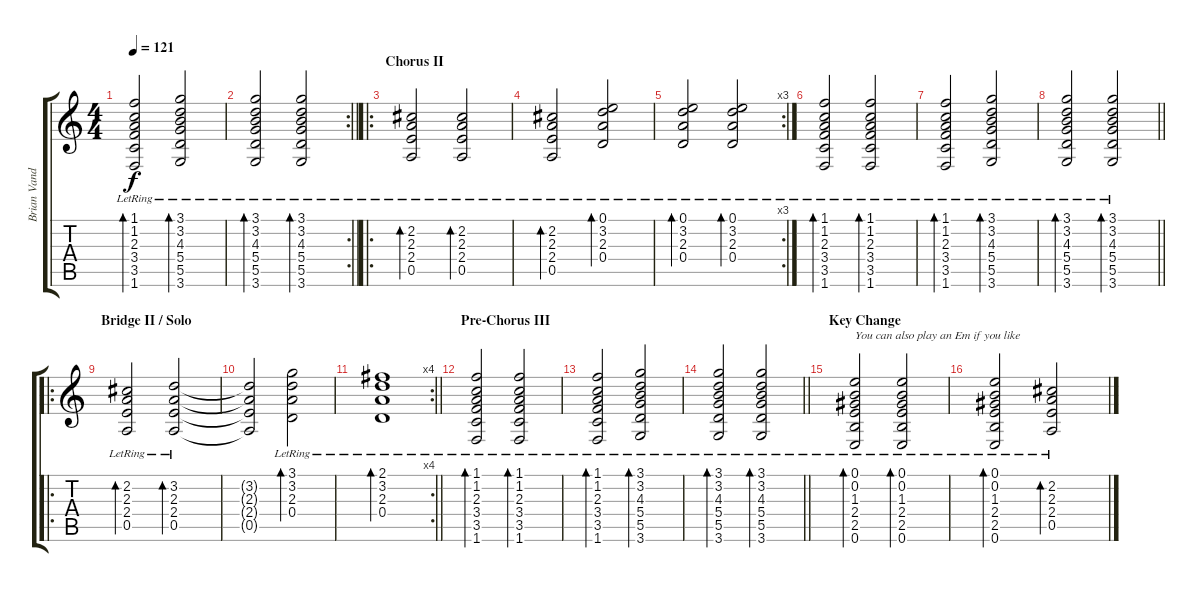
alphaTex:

\track ("Brian Vander Ark" "Brian Vand") {instrument acousticguitarsteel}
\staff {score tabs}
\tuning (E4 B3 G3 D3 A2 E2) {hide}
\ts (4 4)
\tempo 121
\clef g2
\ks c
(1.1{lr} 1.2{lr} 2.3{lr} 3.4{lr} 3.5{lr} 1.6{lr}).2{bd 120 dy f} (3.1{lr} 3.2{lr} 4.3{lr} 5.4{lr} 5.5{lr} 3.6{lr}).2{bd 120} |
\rc 2
\barLineRight lightlight
(3.1{lr} 3.2{lr} 4.3{lr} 5.4{lr} 5.5{lr} 3.6{lr}).2{bd 120} (3.1{lr} 3.2{lr} 4.3{lr} 5.4{lr} 5.5{lr} 3.6{lr}).2{bd 120} |
\ro
\section ("" "Chorus II")
(2.2{lr} 2.3{lr} 2.4{lr} 0.5).2{bd 120} (2.2{lr} 2.3{lr} 2.4{lr} 0.5).2{bd 120} |
(2.2{lr} 2.3{lr} 2.4{lr} 0.5).2{bd 120} (0.1{lr} 3.2{lr} 2.3{lr} 0.4).2{bd 120} |
\rc 3
(0.1{lr} 3.2{lr} 2.3{lr} 0.4).2{bd 120} (0.1{lr} 3.2{lr} 2.3{lr} 0.4).2{bd 120} |
(1.1{lr} 1.2{lr} 2.3{lr} 3.4{lr} 3.5{lr} 1.6{lr}).2{bd 120} (1.1{lr} 1.2{lr} 2.3{lr} 3.4{lr} 3.5{lr} 1.6{lr}).2{bd 120} |
(1.1{lr} 1.2{lr} 2.3{lr} 3.4{lr} 3.5{lr} 1.6{lr}).2{bd 120} (3.1{lr} 3.2{lr} 4.3{lr} 5.4{lr} 5.5{lr} 3.6{lr}).2{bd 120} |
\barLineRight lightlight
(3.1{lr} 3.2{lr} 4.3{lr} 5.4{lr} 5.5{lr} 3.6{lr}).2{bd 120} (3.1{lr} 3.2{lr} 4.3{lr} 5.4{lr} 5.5{lr} 3.6{lr}).2{bd 120} |
\ro
\section ("" "Bridge II / Solo")
(2.2{lr} 2.3{lr} 2.4 0.5).2{bd 240} (3.2{lr} 2.3{lr} 2.4 0.5).2{bd 240} |
(3.2{t} 2.3{t} 2.4{t} 0.5{t}).2 (3.1{lr} 3.2{lr} 2.3{lr} 0.4).2{bd 240} |
\rc 4
\barLineRight lightlight
(2.1{lr} 3.2{lr} 2.3{lr} 0.4).1{bd 240} |
\section ("" "Pre-Chorus III")
(1.1{lr} 1.2{lr} 2.3{lr} 3.4{lr} 3.5{lr} 1.6{lr}).2{bd 120} (1.1{lr} 1.2{lr} 2.3{lr} 3.4{lr} 3.5{lr} 1.6{lr}).2{bd 120} |
(1.1{lr} 1.2{lr} 2.3{lr} 3.4{lr} 3.5{lr} 1.6{lr}).2{bd 120} (3.1{lr} 3.2{lr} 4.3{lr} 5.4{lr} 5.5{lr} 3.6{lr}).2{bd 120} |
\barLineRight lightlight
(3.1{lr} 3.2{lr} 4.3{lr} 5.4{lr} 5.5{lr} 3.6{lr}).2{bd 120} (3.1{lr} 3.2{lr} 4.3{lr} 5.4{lr} 5.5{lr} 3.6{lr}).2{bd 120} |
\section ("" "Key Change")
(0.1 0.2 1.3{lr} 2.4{lr} 2.5{lr} 0.6).2{bd 120 txt "You can also play an Em if you like"} (0.1 0.2 1.3{lr} 2.4{lr} 2.5{lr} 0.6).2{bd 120} |
(0.1 0.2 1.3{lr} 2.4{lr} 2.5{lr} 0.6).2{bd 120} (2.2{lr} 2.3{lr} 2.4{lr} 0.5).2{bd 120}
